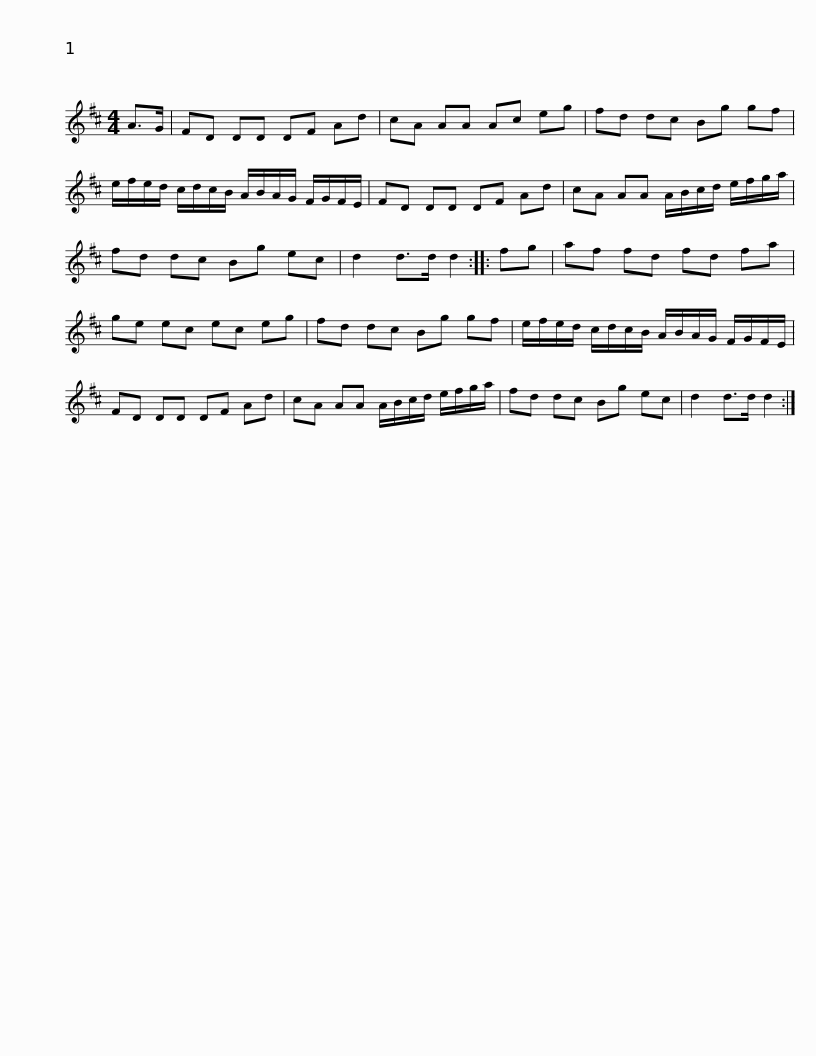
X:1
L:1/8
M:4/4
I:linebreak $
K:D
V:1 treble
V:1
 A>G | FD DD DF Ad | cA AA Ac eg | fd dc Bg gf | e/f/e/d/ c/d/c/B/ A/B/A/G/ F/G/F/E/ |$ %5
 FD DD DF Ad | cA AA A/B/c/d/ e/f/g/a/ | fd dc Bg ec | d2 d>d d2 :: fg | %10
 af fd fd fa |$ ge ec ec eg | fd dc Bg gf | e/f/e/d/ c/d/c/B/ A/B/A/G/ F/G/F/E/ | FD DD DF Ad |$ %15
 cA AA A/B/c/d/ e/f/g/a/ | fd dc Bg ec | d2 d>d d2 :| %18
